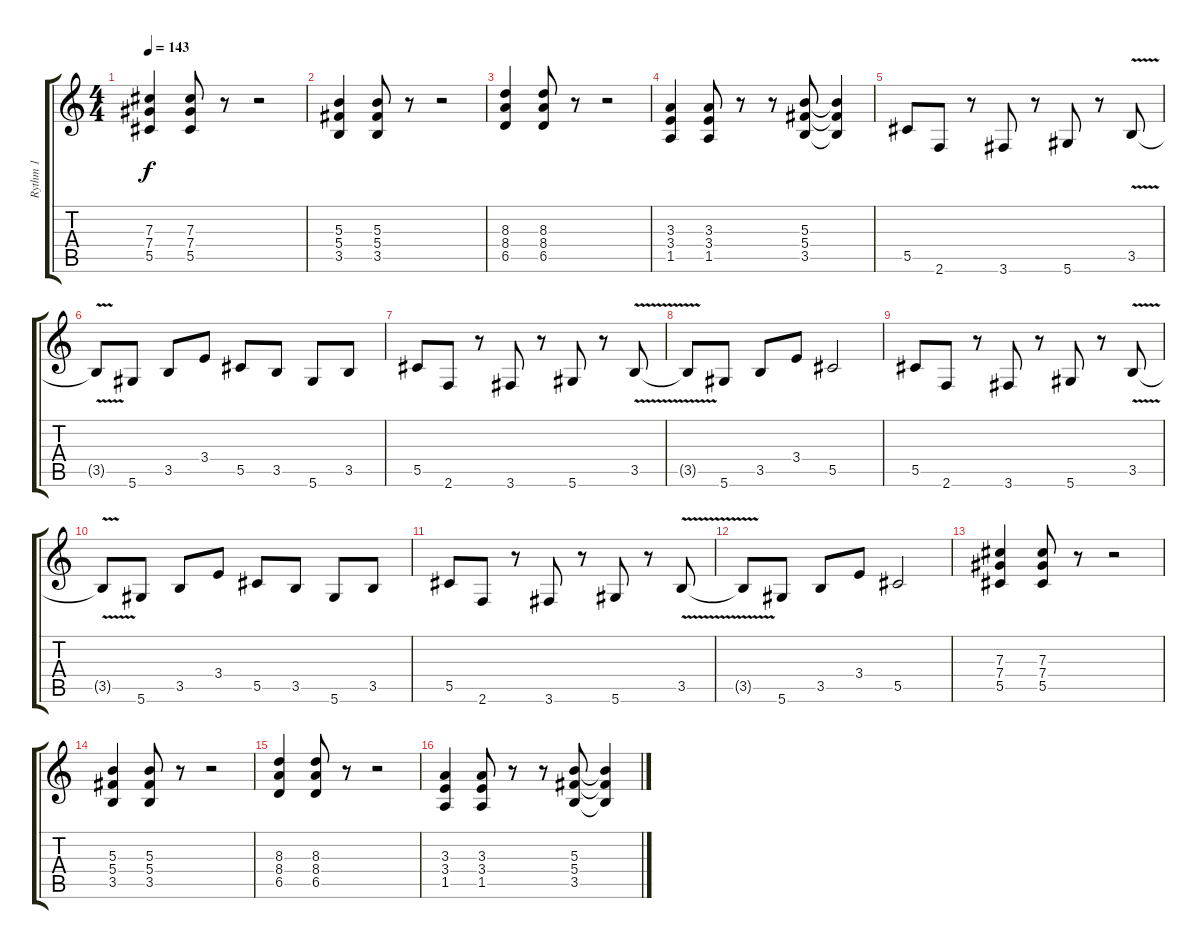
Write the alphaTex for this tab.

\track ("Rythm 1" "Rythm 1") {instrument overdrivenguitar}
\staff {score tabs}
\tuning (Eb4 Bb3 Gb3 Db3 Ab2 Eb2) {hide}
\ts (4 4)
\tempo 143
\clef g2
\ks c
(7.3 7.4 5.5).4{dy f} (7.3 7.4 5.5).8 r.8 r.2 |
(5.3 5.4 3.5).4 (5.3 5.4 3.5).8 r.8 r.2 |
(8.3 8.4 6.5).4 (8.3 8.4 6.5).8 r.8 r.2 |
(3.3 3.4 1.5).4 (3.3 3.4 1.5).8 r.8 r.8 (5.3 5.4 3.5).8 (5.3{t} 5.4{t} 3.5{t}).4 |
5.5.8 2.6.8 r.8 3.6.8 r.8 5.6.8 r.8 3.5{v}.8 |
3.5{t}.8 5.6.8 3.5.8 3.4.8 5.5.8 3.5.8 5.6.8 3.5.8 |
5.5.8 2.6.8 r.8 3.6.8 r.8 5.6.8 r.8 3.5{v}.8 |
3.5{t}.8 5.6.8 3.5.8 3.4.8 5.5.2 |
5.5.8 2.6.8 r.8 3.6.8 r.8 5.6.8 r.8 3.5{v}.8 |
3.5{t}.8 5.6.8 3.5.8 3.4.8 5.5.8 3.5.8 5.6.8 3.5.8 |
5.5.8 2.6.8 r.8 3.6.8 r.8 5.6.8 r.8 3.5{v}.8 |
3.5{t}.8 5.6.8 3.5.8 3.4.8 5.5.2 |
(7.3 7.4 5.5).4 (7.3 7.4 5.5).8 r.8 r.2 |
(5.3 5.4 3.5).4 (5.3 5.4 3.5).8 r.8 r.2 |
(8.3 8.4 6.5).4 (8.3 8.4 6.5).8 r.8 r.2 |
(3.3 3.4 1.5).4 (3.3 3.4 1.5).8 r.8 r.8 (5.3 5.4 3.5).8 (5.3{t} 5.4{t} 3.5{t}).4
